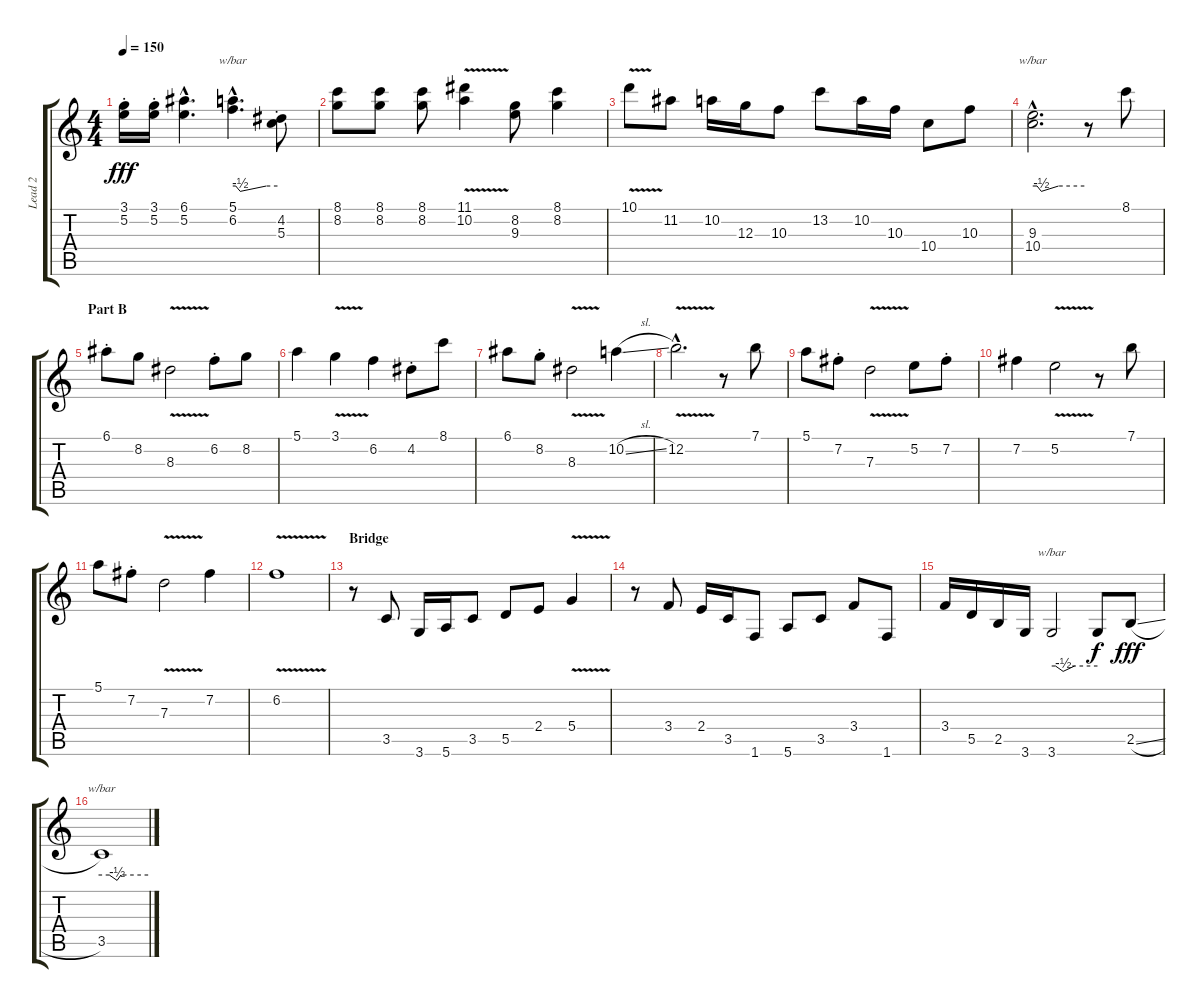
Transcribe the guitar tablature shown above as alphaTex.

\track ("Lead 2" "Lead 2") {instrument acousticguitarnylon}
\staff {score tabs}
\tuning (E4 B3 G3 D3 A2 E2) {hide}
\ts (4 4)
\tempo 150
\clef g2
\ks c
(3.1{st} 5.2{st}).16{dy fff instrument acousticguitarsteel} (3.1{st} 5.2{st}).16 (6.1{hac} 5.2{hac}).4{d} (5.1{hac} 6.2{hac}).4{d tbe (custom default 0 0 4 0 10 -2 45 0 60 0)} (4.2{st} 5.3{st}).8 |
(8.1 8.2).8 (8.1 8.2).8 (8.1 8.2).8 (11.1{v} 10.2{v}).4 (8.2 9.3).8 (8.1 8.2).4 |
10.1{v}.8 11.2.8 10.2.16 12.3.16 10.3.8 13.2.8 10.2.16 10.3.16 10.4.8 10.3.8 |
(9.3{hac} 10.4{hac}).2{d tbe (custom default 0 0 5 0 10 -2 30 0 60 0)} r.8 8.1.8{volume 10 instrument lead5charang} |
\section ("" "Part B")
6.1{st}.8 8.2.8 8.3{v}.2 6.2{st}.8 8.2.8 |
5.1.4 3.1{v}.4 6.2.4 4.2{st}.8 8.1.8 |
6.1.8 8.2{st}.8 8.3{v}.2 10.2{sl}.4 |
12.2{v hac}.2{d} r.8 7.1.8 |
5.1.8 7.2{st}.8 7.3{v}.2 5.2.8 7.2{st}.8 |
7.2.4 5.2{v}.2 r.8 7.1.8 |
5.1.8 7.2{st}.8 7.3{v}.2 7.2.4 |
6.2{v}.1 |
\section ("" "Bridge")
r.8{volume 16 balance 8 instrument electricguitarmuted} 3.5.8 3.6.16 5.6.16 3.5.8 5.5.8 2.4.8 5.4{v}.4 |
r.8 3.4.8 2.4.16 3.5.16 1.6.8 5.6.8 3.5.8 3.4.8 1.6.8 |
3.4.16 5.5.16 2.5.16 3.6.16 3.6.2{tbe (custom default 0 0 5 0 15 -2 30 0 60 0)} 3.6{t}.8{dy f} 2.5{sl}.8{dy fff} |
3.5.1{tbe (custom default 0 0 10 0 20 -2 25 0 60 0)}
